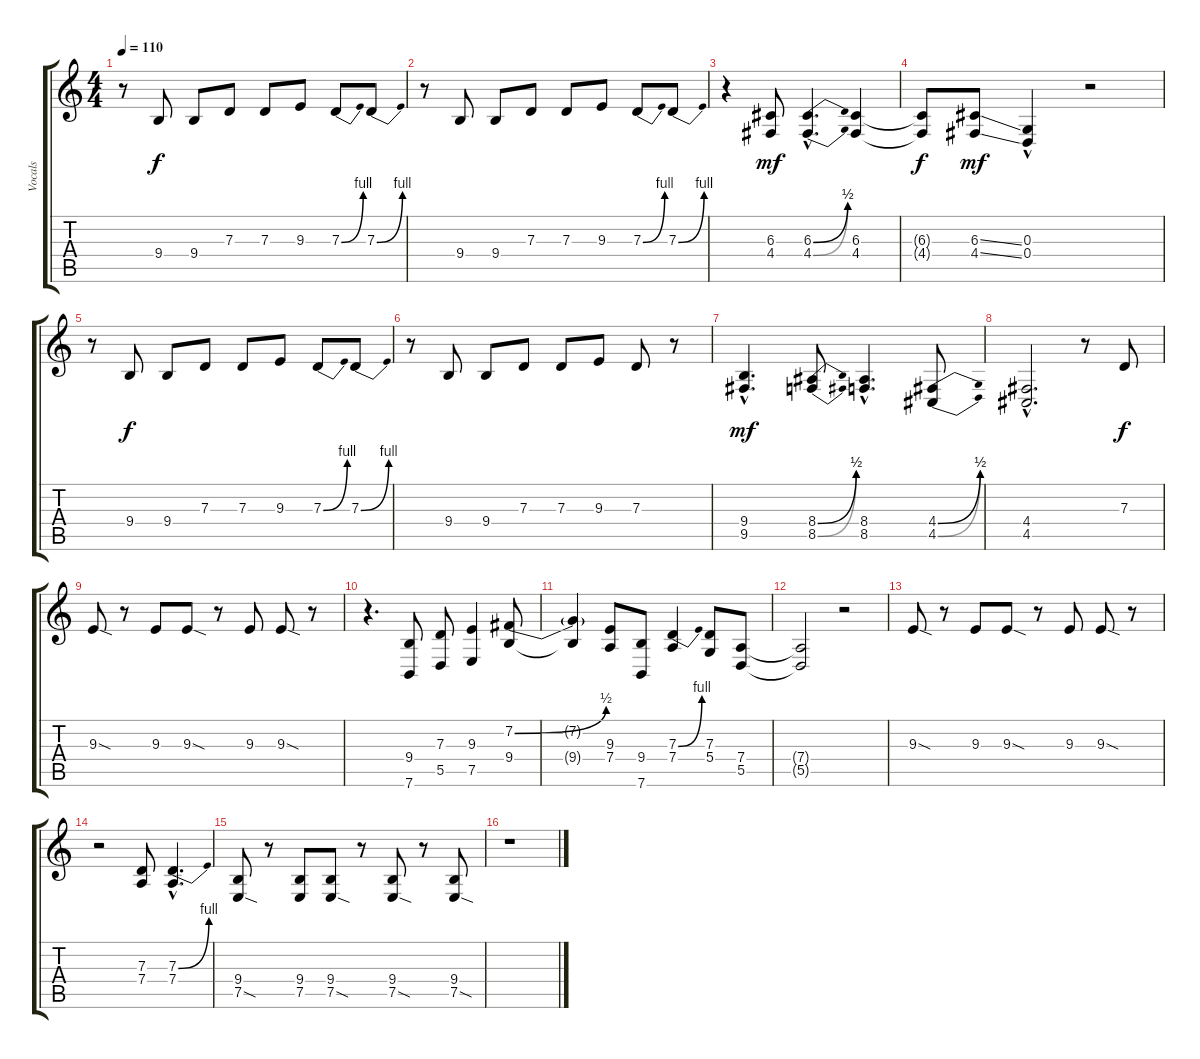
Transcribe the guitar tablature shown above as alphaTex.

\track ("Vocals" "Vocals") {instrument altosax}
\staff {score tabs}
\tuning (E4 B3 G3 D3 A2 E2) {hide}
\ts (4 4)
\tempo 110
\clef g2
\ks c
r.8{dy f} 9.4.8 9.4.8 7.3.8 7.3.8 9.3.8 7.3{be (bend 0 0 60 4)}.8 7.3{be (bend 0 0 60 4)}.8 |
r.8 9.4.8 9.4.8 7.3.8 7.3.8 9.3.8 7.3{be (bend 0 0 60 4)}.8 7.3{be (bend 0 0 60 4)}.8 |
r.4 (6.3 4.4).8{dy mf} (6.3{be (bend 0 0 60 2) hac} 4.4{be (bend 0 0 60 2) hac}).4{d} (6.3 4.4).4 |
(6.3{t} 4.4{t}).8{dy f} (6.3{ss} 4.4{ss}).8{dy mf} (0.3{hac} 0.4).4 r.2 |
r.8 9.4.8{dy f} 9.4.8 7.3.8 7.3.8 9.3.8 7.3{be (bend 0 0 60 4)}.8 7.3{be (bend 0 0 60 4)}.8 |
r.8 9.4.8 9.4.8 7.3.8 7.3.8 9.3.8 7.3.8 r.8 |
(9.4{hac} 9.5{hac}).4{d dy mf} (8.4{be (bend 0 0 60 2)} 8.5{be (bend 0 0 60 2)}).8 (8.4{hac} 8.5{hac}).4{d} (4.4{be (bend 0 0 60 2)} 4.5{be (bend 0 0 60 2)}).8 |
(4.4{hac} 4.5{hac}).2{d} r.8 7.3.8{dy f} |
9.3{sod}.8 r.8 9.3.8 9.3{sod}.8 r.8 9.3.8 9.3{sod}.8 r.8 |
r.4{d} (9.4 7.6).8 (7.3 5.5).8 (9.3 7.5).4 (7.2{be (bend 0 0 60 2)} 9.4).8 |
(7.2{t} 9.4{t}).4 (9.3 7.4).8 (9.4 7.6).8 (7.3{be (bend 0 0 60 4)} 7.4).4 (7.3 5.4).8 (7.4 5.5).8 |
(7.4{t} 5.5{t}).2 r.2 |
9.3{sod}.8 r.8 9.3.8 9.3{sod}.8 r.8 9.3.8 9.3{sod}.8 r.8 |
r.2 (7.3 7.4).8 (7.3{be (bend 0 0 60 4) hac} 7.4{hac}).4{d} |
(9.4 7.5{sod}).8 r.8 (9.4 7.5).8 (9.4 7.5{sod}).8 r.8 (9.4 7.5{sod}).8 r.8 (9.4 7.5{sod}).8 |
r.1
